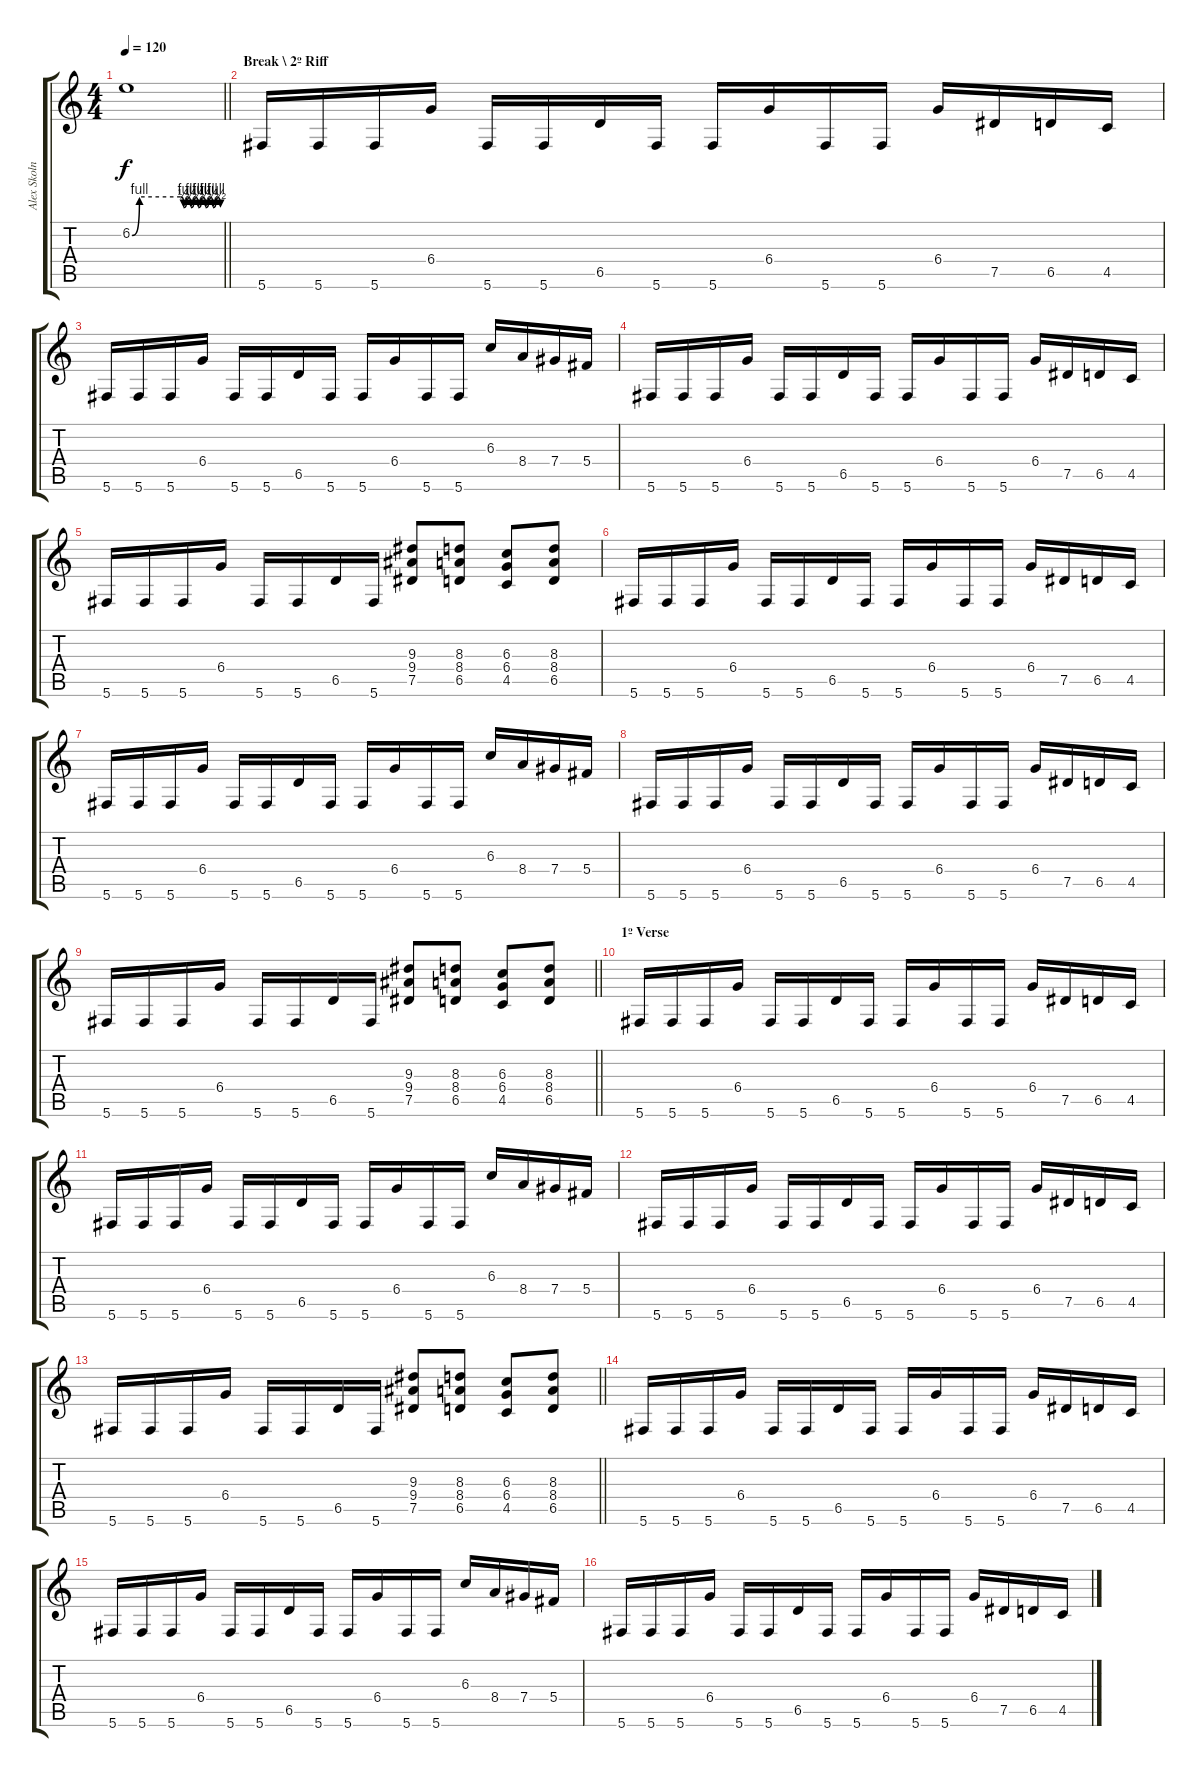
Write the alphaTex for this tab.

\track ("Alex Skolnick" "Alex Skoln") {instrument distortionguitar}
\staff {score tabs}
\tuning (Eb4 Bb3 Gb3 Db3 Ab2 Db2) {hide}
\ts (4 4)
\tempo 120
\clef g2
\barLineRight lightlight
\ks c
6.2{be (custom 0 0 5 4 33 4 35 2 37 4 40 2 42 4 45 2 47 4 50 2 52 4 55 2 57 4 60 2)}.1{dy f} |
\section ("" "Break \\ 2º Riff")
5.6.16{balance 8} 5.6.16 5.6.16 6.4.16 5.6.16 5.6.16 6.5.16 5.6.16 5.6.16 6.4.16 5.6.16 5.6.16 6.4.16 7.5.16 6.5.16 4.5.16 |
5.6.16 5.6.16 5.6.16 6.4.16 5.6.16 5.6.16 6.5.16 5.6.16 5.6.16 6.4.16 5.6.16 5.6.16 6.3.16 8.4.16 7.4.16 5.4.16 |
5.6.16 5.6.16 5.6.16 6.4.16 5.6.16 5.6.16 6.5.16 5.6.16 5.6.16 6.4.16 5.6.16 5.6.16 6.4.16 7.5.16 6.5.16 4.5.16 |
5.6.16 5.6.16 5.6.16 6.4.16 5.6.16 5.6.16 6.5.16 5.6.16 (9.3 9.4 7.5).8 (8.3 8.4 6.5).8 (6.3 6.4 4.5).8 (8.3 8.4 6.5).8 |
5.6.16 5.6.16 5.6.16 6.4.16 5.6.16 5.6.16 6.5.16 5.6.16 5.6.16 6.4.16 5.6.16 5.6.16 6.4.16 7.5.16 6.5.16 4.5.16 |
5.6.16 5.6.16 5.6.16 6.4.16 5.6.16 5.6.16 6.5.16 5.6.16 5.6.16 6.4.16 5.6.16 5.6.16 6.3.16 8.4.16 7.4.16 5.4.16 |
5.6.16 5.6.16 5.6.16 6.4.16 5.6.16 5.6.16 6.5.16 5.6.16 5.6.16 6.4.16 5.6.16 5.6.16 6.4.16 7.5.16 6.5.16 4.5.16 |
\barLineRight lightlight
5.6.16 5.6.16 5.6.16 6.4.16 5.6.16 5.6.16 6.5.16 5.6.16 (9.3 9.4 7.5).8 (8.3 8.4 6.5).8 (6.3 6.4 4.5).8 (8.3 8.4 6.5).8 |
\section ("" "1º Verse")
5.6.16 5.6.16 5.6.16 6.4.16 5.6.16 5.6.16 6.5.16 5.6.16 5.6.16 6.4.16 5.6.16 5.6.16 6.4.16 7.5.16 6.5.16 4.5.16 |
5.6.16 5.6.16 5.6.16 6.4.16 5.6.16 5.6.16 6.5.16 5.6.16 5.6.16 6.4.16 5.6.16 5.6.16 6.3.16 8.4.16 7.4.16 5.4.16 |
5.6.16 5.6.16 5.6.16 6.4.16 5.6.16 5.6.16 6.5.16 5.6.16 5.6.16 6.4.16 5.6.16 5.6.16 6.4.16 7.5.16 6.5.16 4.5.16 |
\barLineRight lightlight
5.6.16 5.6.16 5.6.16 6.4.16 5.6.16 5.6.16 6.5.16 5.6.16 (9.3 9.4 7.5).8 (8.3 8.4 6.5).8 (6.3 6.4 4.5).8 (8.3 8.4 6.5).8 |
5.6.16 5.6.16 5.6.16 6.4.16 5.6.16 5.6.16 6.5.16 5.6.16 5.6.16 6.4.16 5.6.16 5.6.16 6.4.16 7.5.16 6.5.16 4.5.16 |
5.6.16 5.6.16 5.6.16 6.4.16 5.6.16 5.6.16 6.5.16 5.6.16 5.6.16 6.4.16 5.6.16 5.6.16 6.3.16 8.4.16 7.4.16 5.4.16 |
5.6.16 5.6.16 5.6.16 6.4.16 5.6.16 5.6.16 6.5.16 5.6.16 5.6.16 6.4.16 5.6.16 5.6.16 6.4.16 7.5.16 6.5.16 4.5.16
